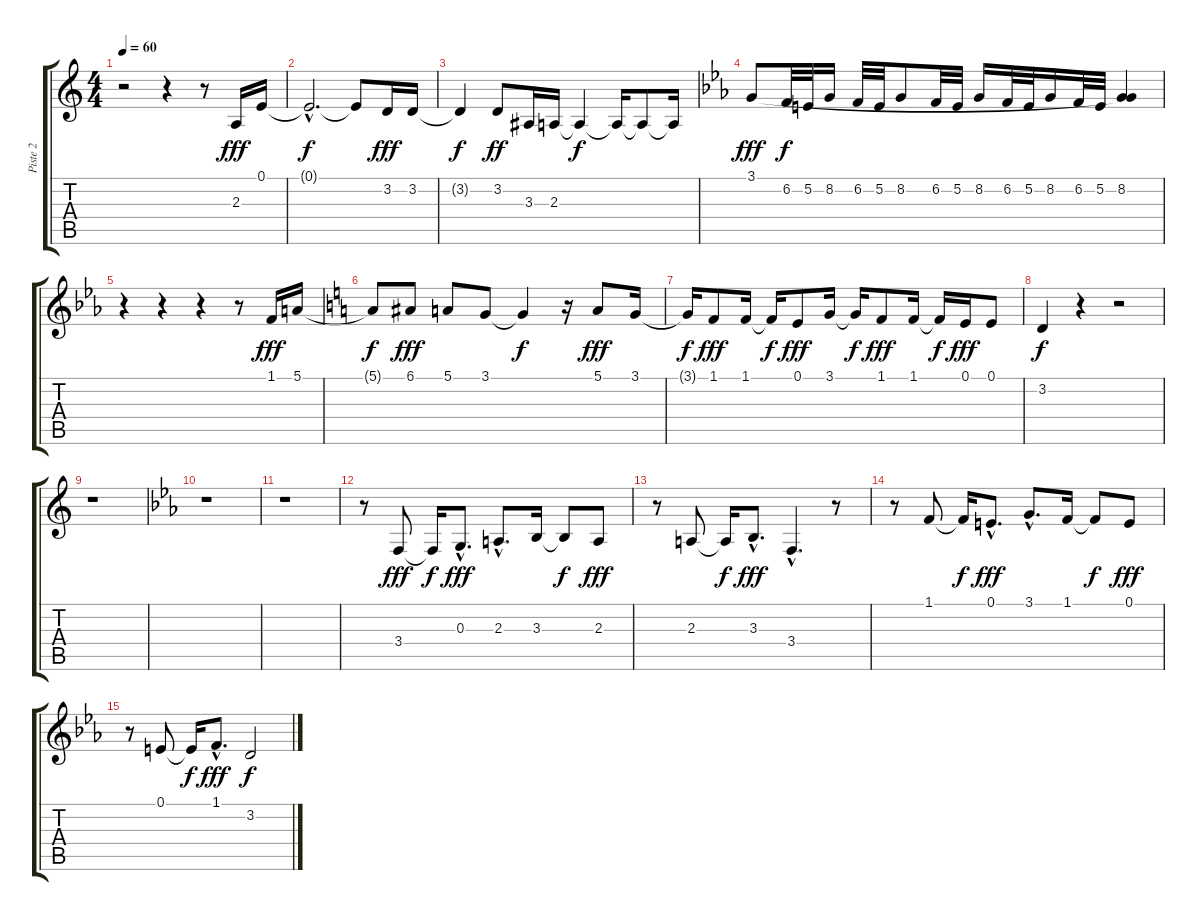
\track ("Piste 2" "Piste 2") {instrument ocarina}
\staff {score tabs}
\tuning (E4 B3 G3 D3 A2 E2) {hide}
\ts (4 4)
\tempo 60
\clef g2
\ks c
r.2{dy f} r.4 r.8 2.3.16{dy fff} 0.1.16 |
0.1{hac t}.2{d dy f} 0.1{t}.8 3.2.16{dy fff} 3.2.16 |
3.2{t}.4{dy f} 3.2.8{dy ff} 3.3.16 2.3.16 2.3{t}.4{dy f} 2.3{t}.16 2.3{t}.8 2.3{t}.16 |
\ks eb
3.1.8{dy fff} 6.2.32{dy f} 5.2.32 8.2.16 6.2.32 5.2.32 8.2.8 6.2.32 5.2.32 8.2.16 6.2.32 5.2.32 8.2.16 6.2.32 5.2.32 (3.1{t} 8.2).4 |
r.4 r.4 r.4 r.8 1.1.16{dy fff} 5.1.16 |
\ks c
5.1{t}.8{dy f} 6.1.8{dy fff} 5.1.8 3.1.8 3.1{t}.4{dy f} r.16 5.1.8{dy fff} 3.1.16 |
3.1{t}.16{dy f} 1.1.8{dy fff} 1.1.16 1.1{t}.16{dy f} 0.1.8{dy fff} 3.1.16 3.1{t}.16{dy f} 1.1.8{dy fff} 1.1.16 1.1{t}.16{dy f} 0.1.16{dy fff} 0.1.8 |
3.2.4{dy f} r.4 r.2 |
r.1 |
\ks eb
r.1 |
r.1 |
r.8 3.4.8{dy fff} 3.4{t}.16{dy f} 0.3{hac}.8{d dy fff} 2.3{hac}.8{d} 3.3.16 3.3{t}.8{dy f} 2.3.8{dy fff} |
r.8 2.3.8 2.3{t}.16{dy f} 3.3{hac}.8{d dy fff} 3.4{hac}.4{d} r.8 |
r.8 1.1.8 1.1{t}.16{dy f} 0.1{hac}.8{d dy fff} 3.1{hac}.8{d} 1.1.16 1.1{t}.8{dy f} 0.1.8{dy fff} |
r.8 0.1.8 0.1{t}.16{dy f} 1.1{hac}.8{d dy fff} 3.2.2{dy f}
